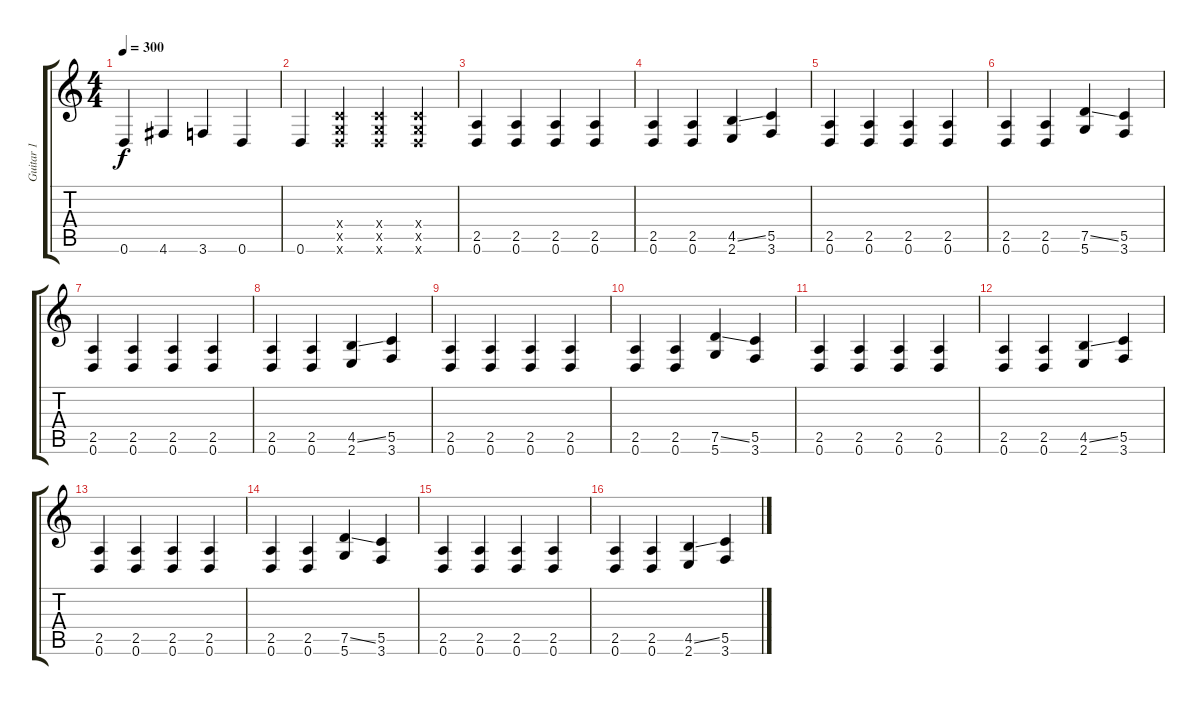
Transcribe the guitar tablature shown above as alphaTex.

\track ("Guitar 1" "Guitar 1") {instrument distortionguitar}
\staff {score tabs}
\tuning (D4 A3 F3 C3 G2 D2) {hide}
\ts (4 4)
\tempo 300
\clef g2
\ks c
0.6.4{dy f} 4.6.4 3.6.4 0.6.4 |
0.6.4 (0.4{x} 0.5{x} 0.6{x}).4 (0.4{x} 0.5{x} 0.6{x}).4 (0.4{x} 0.5{x} 0.6{x}).4 |
(2.5 0.6).4 (2.5 0.6).4 (2.5 0.6).4 (2.5 0.6).4 |
(2.5 0.6).4 (2.5 0.6).4 (4.5{ss} 2.6).4 (5.5 3.6).4 |
(2.5 0.6).4 (2.5 0.6).4 (2.5 0.6).4 (2.5 0.6).4 |
(2.5 0.6).4 (2.5 0.6).4 (7.5{ss} 5.6).4 (5.5 3.6).4 |
(2.5 0.6).4 (2.5 0.6).4 (2.5 0.6).4 (2.5 0.6).4 |
(2.5 0.6).4 (2.5 0.6).4 (4.5{ss} 2.6).4 (5.5 3.6).4 |
(2.5 0.6).4 (2.5 0.6).4 (2.5 0.6).4 (2.5 0.6).4 |
(2.5 0.6).4 (2.5 0.6).4 (7.5{ss} 5.6).4 (5.5 3.6).4 |
(2.5 0.6).4 (2.5 0.6).4 (2.5 0.6).4 (2.5 0.6).4 |
(2.5 0.6).4 (2.5 0.6).4 (4.5{ss} 2.6).4 (5.5 3.6).4 |
(2.5 0.6).4 (2.5 0.6).4 (2.5 0.6).4 (2.5 0.6).4 |
(2.5 0.6).4 (2.5 0.6).4 (7.5{ss} 5.6).4 (5.5 3.6).4 |
(2.5 0.6).4 (2.5 0.6).4 (2.5 0.6).4 (2.5 0.6).4 |
(2.5 0.6).4 (2.5 0.6).4 (4.5{ss} 2.6).4 (5.5 3.6).4
